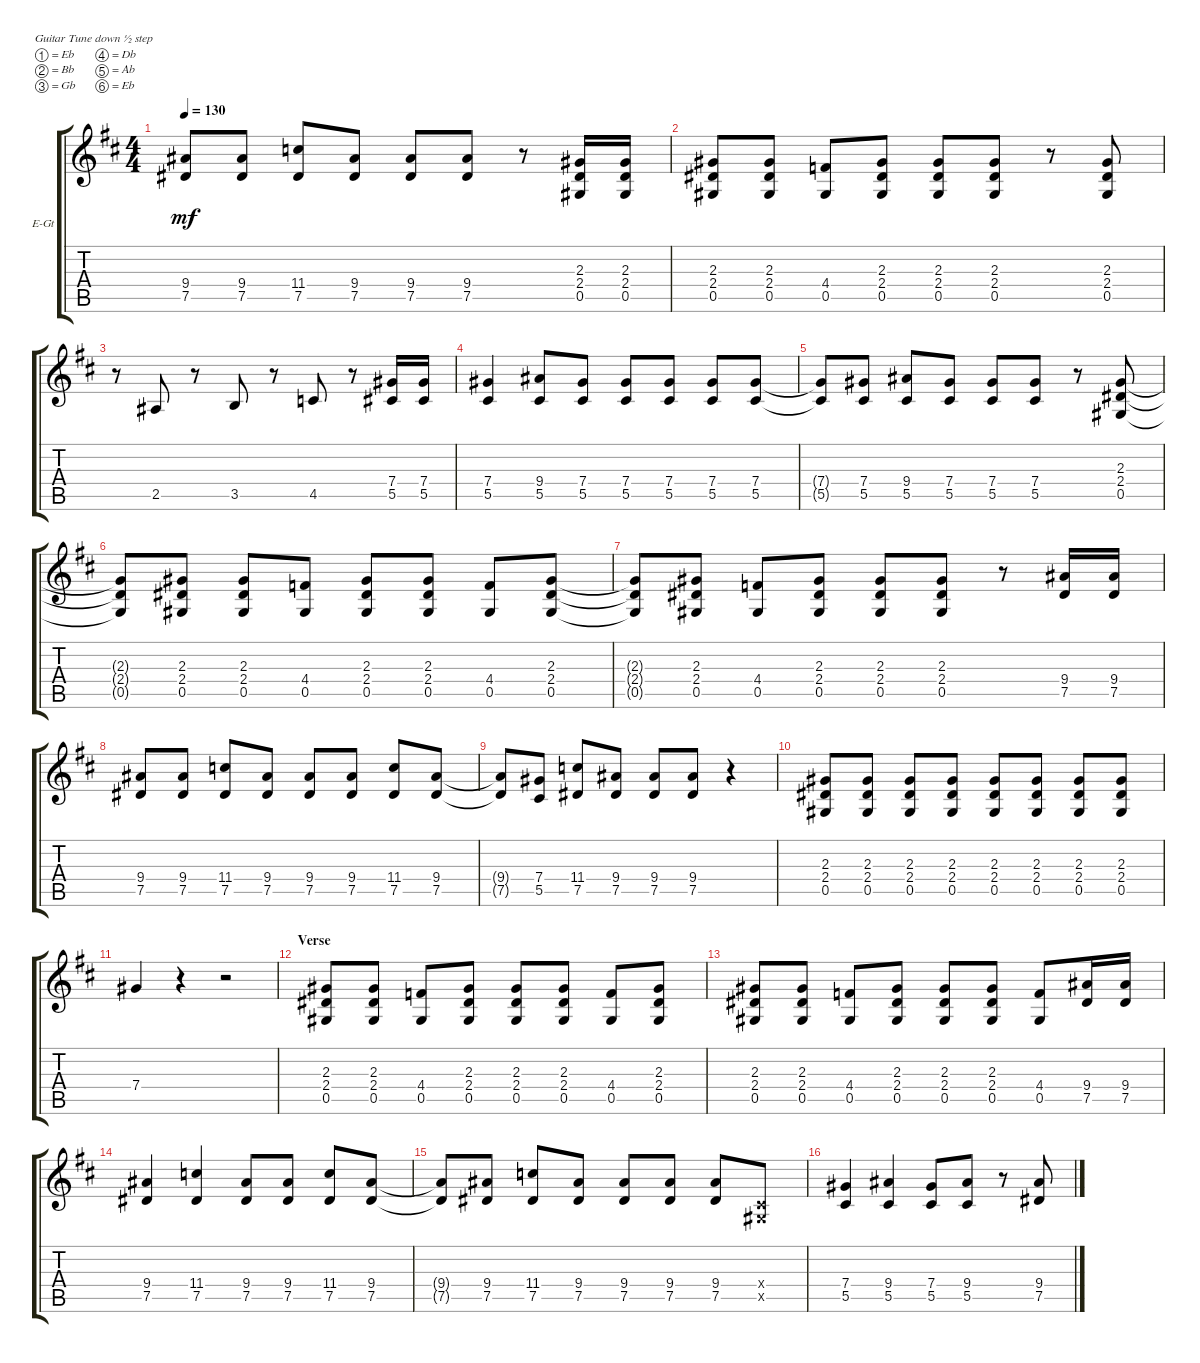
\defaultSystemsLayout 4
\bracketExtendMode groupsimilarinstruments
\firstSystemTrackNameOrientation horizontal
\otherSystemsTrackNameOrientation horizontal
\track ("PAU L STANLEY" "E-Gt") {instrument distortionguitar}
\staff {score tabs}
\tuning (Eb4 Bb3 Gb3 Db3 Ab2 Eb2)
\ts (4 4)
\tempo 130
\clef g2
\ks d
(7.5{t} 9.4{t}).8{dy mf} (9.4 7.5).8 (7.5 11.4).8 (9.4 7.5).8 (7.5 9.4).8 (9.4 7.5).8 r.8 (0.5 2.4 2.3).16 (2.3 2.4 0.5).16 |
(0.5 2.4 2.3).8 (2.3 2.4 0.5).8 (0.5 4.4).8 (2.3 2.4 0.5).8 (0.5 2.4 2.3).8 (2.3 2.4 0.5).8 r.8 (0.5 2.4 2.3).8 |
r.8 2.5.8 r.8 3.5.8 r.8 4.5.8 r.8 (5.5 7.4).16 (7.4 5.5).16 |
(5.5 7.4).4 (5.5 9.4).8 (5.5 7.4).8 (5.5 7.4).8 (7.4 5.5).8 (5.5 7.4).8 (7.4 5.5).8 |
(7.4{t} 5.5{t}).8 (5.5 7.4).8 (9.4 5.5).8 (5.5 7.4).8 (5.5 7.4).8 (7.4 5.5).8 r.8 (0.5 2.4 2.3).8 |
(0.5{t} 2.4{t} 2.3{t}).8 (0.5 2.4 2.3).8 (2.3 2.4 0.5).8 (0.5 4.4).8 (2.3 2.4 0.5).8 (0.5 2.4 2.3).8 (4.4 0.5).8 (0.5 2.4 2.3).8 |
(0.5{t} 2.4{t} 2.3{t}).8 (2.3 2.4 0.5).8 (0.5 4.4).8 (0.5 2.4 2.3).8 (2.3 2.4 0.5).8 (0.5 2.4 2.3).8 r.8 (7.5 9.4).16 (9.4 7.5).16 |
(9.4 7.5).8 (7.5 9.4).8 (11.4 7.5).8 (7.5 9.4).8 (7.5 9.4).8 (9.4 7.5).8 (7.5 11.4).8 (9.4 7.5).8 |
(9.4{t} 7.5{t}).8 (5.5 7.4).8 (11.4 7.5).8 (7.5 9.4).8 (9.4 7.5).8 (7.5 9.4).8 r.4 |
(0.5 2.4 2.3).8 (2.3 2.4 0.5).8 (0.5 2.4 2.3).8 (2.3 2.4 0.5).8 (0.5 2.4 2.3).8 (2.3 2.4 0.5).8 (0.5 2.4 2.3).8 (2.3 2.4 0.5).8 |
7.4.4 r.4 r.2 |
\section ("" "Verse")
(0.5 2.4 2.3).8 (2.3 2.4 0.5).8 (0.5 4.4).8 (0.5 2.4 2.3).8 (0.5 2.4 2.3).8 (2.3 2.4 0.5).8 (0.5 4.4).8 (0.5 2.4 2.3).8 |
(0.5 2.4 2.3).8 (2.3 2.4 0.5).8 (0.5 4.4).8 (0.5 2.4 2.3).8 (0.5 2.4 2.3).8 (2.3 2.4 0.5).8 (0.5 4.4).8 (7.5 9.4).16 (9.4 7.5).16 |
(9.4 7.5).4 (7.5 11.4).4 (7.5 9.4).8 (7.5 9.4).8 (7.5 11.4).8 (9.4 7.5).8 |
(9.4{t} 7.5{t}).8 (9.4 7.5).8 (7.5 11.4).8 (7.5 9.4).8 (9.4 7.5).8 (7.5 9.4).8 (9.4 7.5).8 (0.5{x} 0.4{x}).8 |
(5.5 7.4).4 (9.4 5.5).4 (5.5 7.4).8 (9.4 5.5).8 r.8 (7.5 9.4).8
